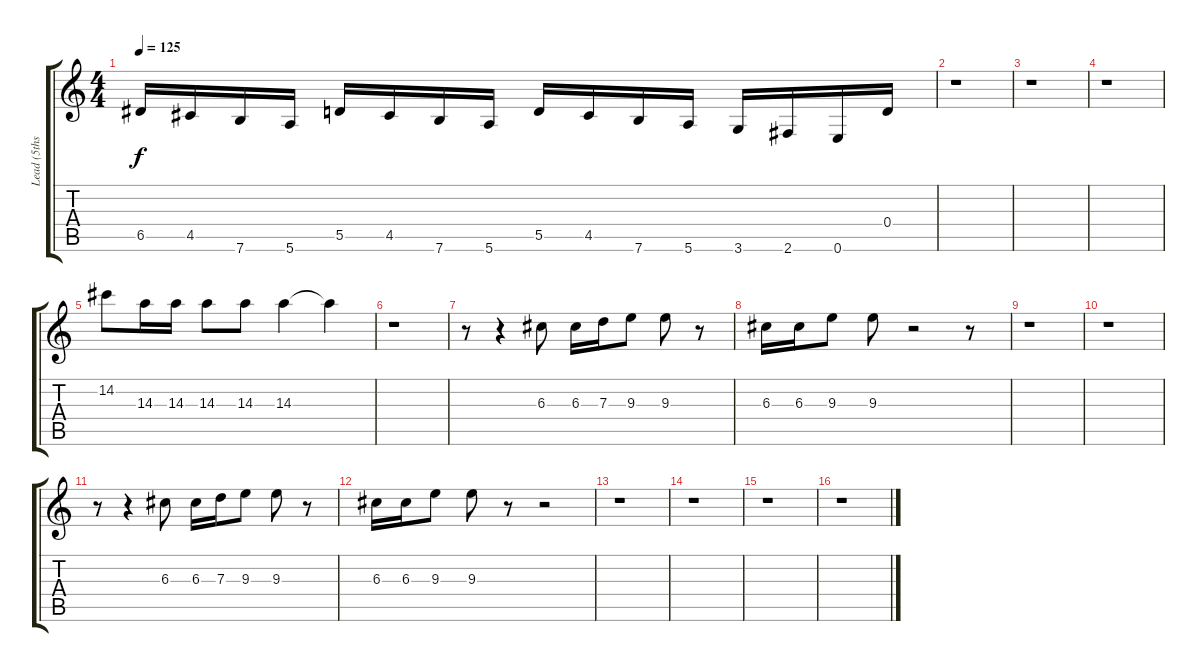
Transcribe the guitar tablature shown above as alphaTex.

\track ("Lead (5ths)" "Lead (5ths") {instrument overdrivenguitar}
\staff {score tabs}
\tuning (E4 B3 G3 D3 A2 E2) {hide}
\ts (4 4)
\tempo 125
\clef g2
\ks c
6.5.16{dy f} 4.5.16 7.6.16 5.6.16 5.5.16 4.5.16 7.6.16 5.6.16 5.5.16 4.5.16 7.6.16 5.6.16 3.6.16 2.6.16 0.6.16 0.4.16 |
r.1 |
r.1 |
r.1 |
14.2.8 14.3.16 14.3.16 14.3.8 14.3.8 14.3.4 14.3{t}.4 |
r.1 |
r.8 r.4 6.3.8 6.3.16 7.3.16 9.3.8 9.3.8 r.8 |
6.3.16 6.3.16 9.3.8 9.3.8 r.2 r.8 |
r.1 |
r.1 |
r.8 r.4 6.3.8 6.3.16 7.3.16 9.3.8 9.3.8 r.8 |
6.3.16 6.3.16 9.3.8 9.3.8 r.8 r.2 |
r.1 |
r.1 |
r.1 |
r.1
